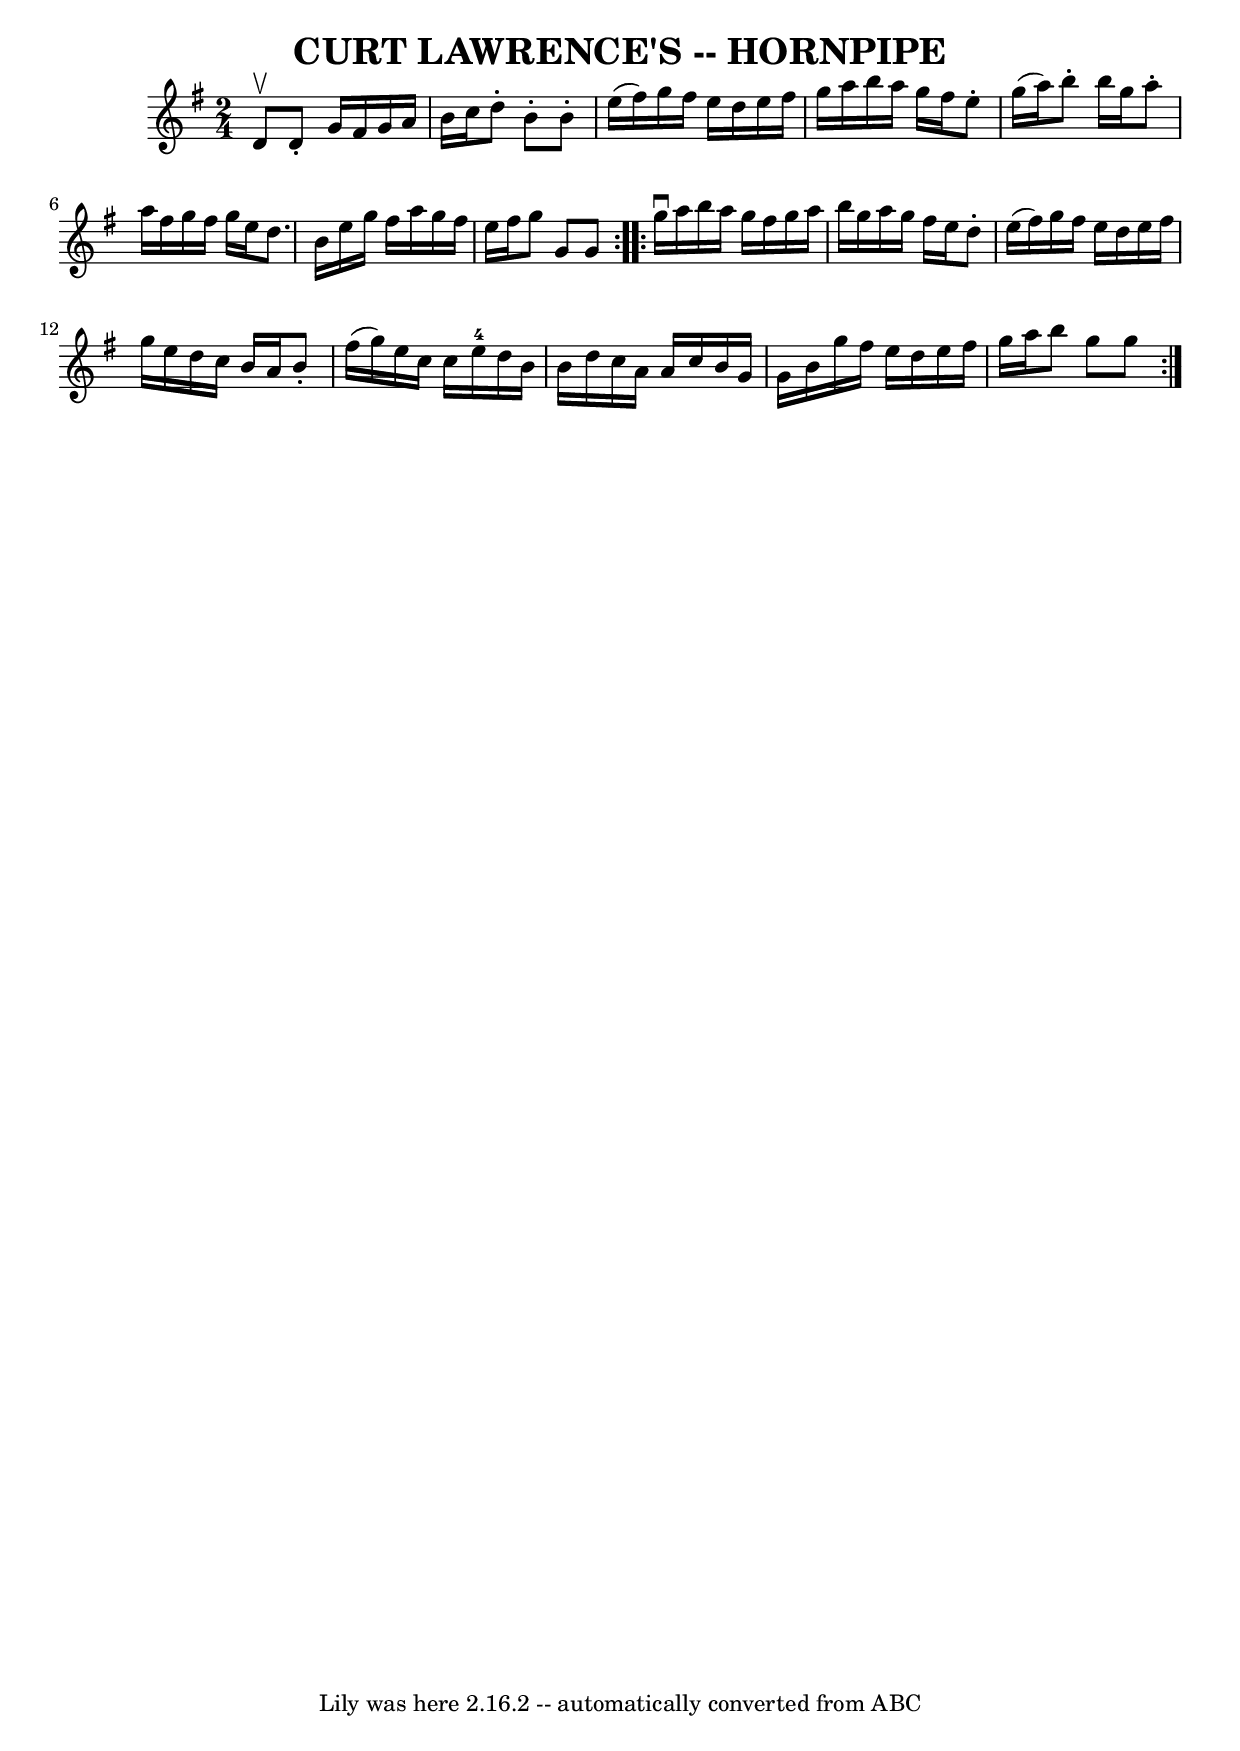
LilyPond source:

\version "2.7.40"
\include "Mammoth.ily"
\header {
	book = "Cole's 1000 Fiddle Tunes"
	crossRefNumber = "1"
	footnotes = ""
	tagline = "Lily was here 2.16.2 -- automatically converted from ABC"
	title = "CURT LAWRENCE'S -- HORNPIPE"
}
voicedefault =  {
\set Score.defaultBarType = "empty"

\repeat volta 2 {
\time 2/4 \key g \major d'8^\upbow       |
 d'8 -. g'16 fis'16  
 g'16 a'16 b'16 c''16    |
 d''8 -. b'8 -. b'8 -. e''16 
(fis''16)   |
 g''16 fis''16 e''16 d''16 e''16    
fis''16 g''16 a''16    |
 b''16 a''16 g''16 fis''16    
e''8 -. g''16 (a''16)   |
     |
 b''8 -. b''16    
g''16 a''8 -. a''16 fis''16    |
 g''16 fis''16 g''16    
e''16 d''8. b'16    |
 e''16 g''16 fis''16 a''16    
g''16 fis''16 e''16 fis''16    |
 g''8 g'8 g'8    }     
\repeat volta 2 { g''16^\downbow a''16        |
 b''16 a''16    
g''16 fis''16 g''16 a''16 b''16 g''16    |
 a''16    
g''16 fis''16 e''16 d''8 -. e''16 (fis''16)   |
 g''16 
 fis''16 e''16 d''16 e''16 fis''16 g''16 e''16    |
  
 d''16 c''16 b'16 a'16 b'8 -. fis''16 (g''16)   |
    
 |
 e''16 c''16 c''16 e''16-4 d''16 b'16 b'16    
d''16    |
 c''16 a'16 a'16 c''16 b'16 g'16 g'16    
b'16    |
 g''16 fis''16 e''16 d''16 e''16 fis''16    
g''16 a''16    |
 b''8 g''8 g''8    }   
}

\score{
    <<

	\context Staff="default"
	{
	    \voicedefault 
	}

    >>
	\layout {
	}
	\midi {}
}
